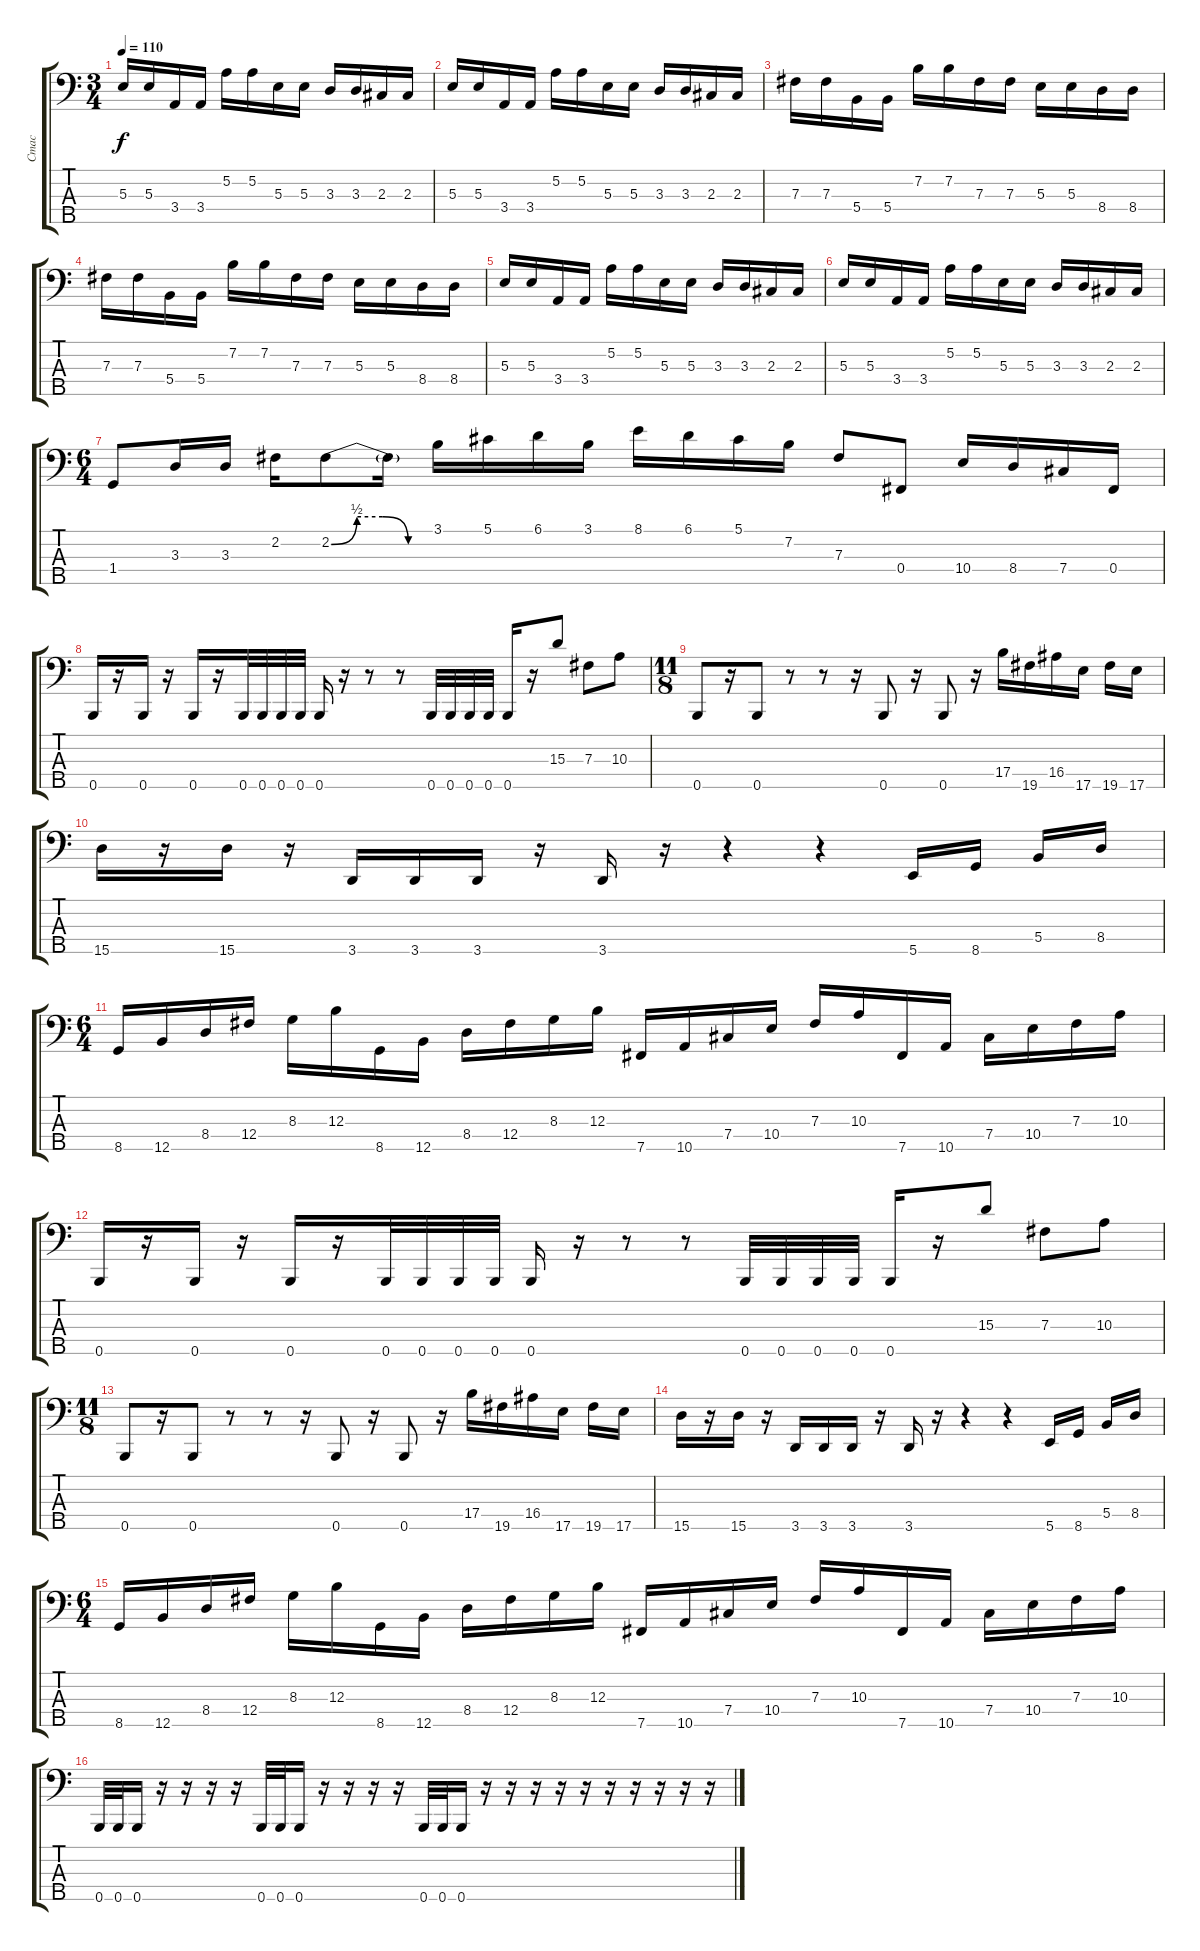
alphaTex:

\track ("Стас" "Стас") {instrument electricbasspick}
\staff {score tabs}
\tuning (Ab2 E2 B1 Gb1 B0) {hide}
\ts (3 4)
\tempo 110
\clef f4
\ks c
5.3.16{dy f} 5.3.16 3.4.16 3.4.16 5.2.16 5.2.16 5.3.16 5.3.16 3.3.16 3.3.16 2.3.16 2.3.16 |
5.3.16 5.3.16 3.4.16 3.4.16 5.2.16 5.2.16 5.3.16 5.3.16 3.3.16 3.3.16 2.3.16 2.3.16 |
7.3.16 7.3.16 5.4.16 5.4.16 7.2.16 7.2.16 7.3.16 7.3.16 5.3.16 5.3.16 8.4.16 8.4.16 |
7.3.16 7.3.16 5.4.16 5.4.16 7.2.16 7.2.16 7.3.16 7.3.16 5.3.16 5.3.16 8.4.16 8.4.16 |
5.3.16 5.3.16 3.4.16 3.4.16 5.2.16 5.2.16 5.3.16 5.3.16 3.3.16 3.3.16 2.3.16 2.3.16 |
5.3.16 5.3.16 3.4.16 3.4.16 5.2.16 5.2.16 5.3.16 5.3.16 3.3.16 3.3.16 2.3.16 2.3.16 |
\ts (6 4)
1.4.8 3.3.16 3.3.16 2.2.16 2.2{be (custom 0 0 15 2 30 2 45 0 60 0)}.8 2.2{t}.16 3.1.16 5.1.16 6.1.16 3.1.16 8.1.16 6.1.16 5.1.16 7.2.16 7.3.8 0.4.8 10.4.16 8.4.16 7.4.16 0.4.16 |
0.5.16 r.16 0.5.16 r.16 0.5.16 r.16 0.5.32 0.5.32 0.5.32 0.5.32 0.5.16 r.16 r.8 r.8 0.5.32 0.5.32 0.5.32 0.5.32 0.5.16 r.16 15.3.8 7.3.8 10.3.8 |
\ts (11 8)
0.5.8 r.16 0.5.8 r.8 r.8 r.16 0.5.8 r.16 0.5.8 r.16 17.4.16 19.5.16 16.4.16 17.5.16 19.5.16 17.5.16 |
15.5.16 r.16 15.5.16 r.16 3.5.16 3.5.16 3.5.16 r.16 3.5.16 r.16 r.4 r.4 5.5.16 8.5.16 5.4.16 8.4.16 |
\ts (6 4)
8.5.16 12.5.16 8.4.16 12.4.16 8.3.16 12.3.16 8.5.16 12.5.16 8.4.16 12.4.16 8.3.16 12.3.16 7.5.16 10.5.16 7.4.16 10.4.16 7.3.16 10.3.16 7.5.16 10.5.16 7.4.16 10.4.16 7.3.16 10.3.16 |
0.5.16 r.16 0.5.16 r.16 0.5.16 r.16 0.5.32 0.5.32 0.5.32 0.5.32 0.5.16 r.16 r.8 r.8 0.5.32 0.5.32 0.5.32 0.5.32 0.5.16 r.16 15.3.8 7.3.8 10.3.8 |
\ts (11 8)
0.5.8 r.16 0.5.8 r.8 r.8 r.16 0.5.8 r.16 0.5.8 r.16 17.4.16 19.5.16 16.4.16 17.5.16 19.5.16 17.5.16 |
15.5.16 r.16 15.5.16 r.16 3.5.16 3.5.16 3.5.16 r.16 3.5.16 r.16 r.4 r.4 5.5.16 8.5.16 5.4.16 8.4.16 |
\ts (6 4)
8.5.16 12.5.16 8.4.16 12.4.16 8.3.16 12.3.16 8.5.16 12.5.16 8.4.16 12.4.16 8.3.16 12.3.16 7.5.16 10.5.16 7.4.16 10.4.16 7.3.16 10.3.16 7.5.16 10.5.16 7.4.16 10.4.16 7.3.16 10.3.16 |
0.5.32 0.5.32 0.5.16 r.16 r.16 r.16 r.16 0.5.32 0.5.32 0.5.16 r.16 r.16 r.16 r.16 0.5.32 0.5.32 0.5.16 r.16 r.16 r.16 r.16 r.16 r.16 r.16 r.16 r.16 r.16
